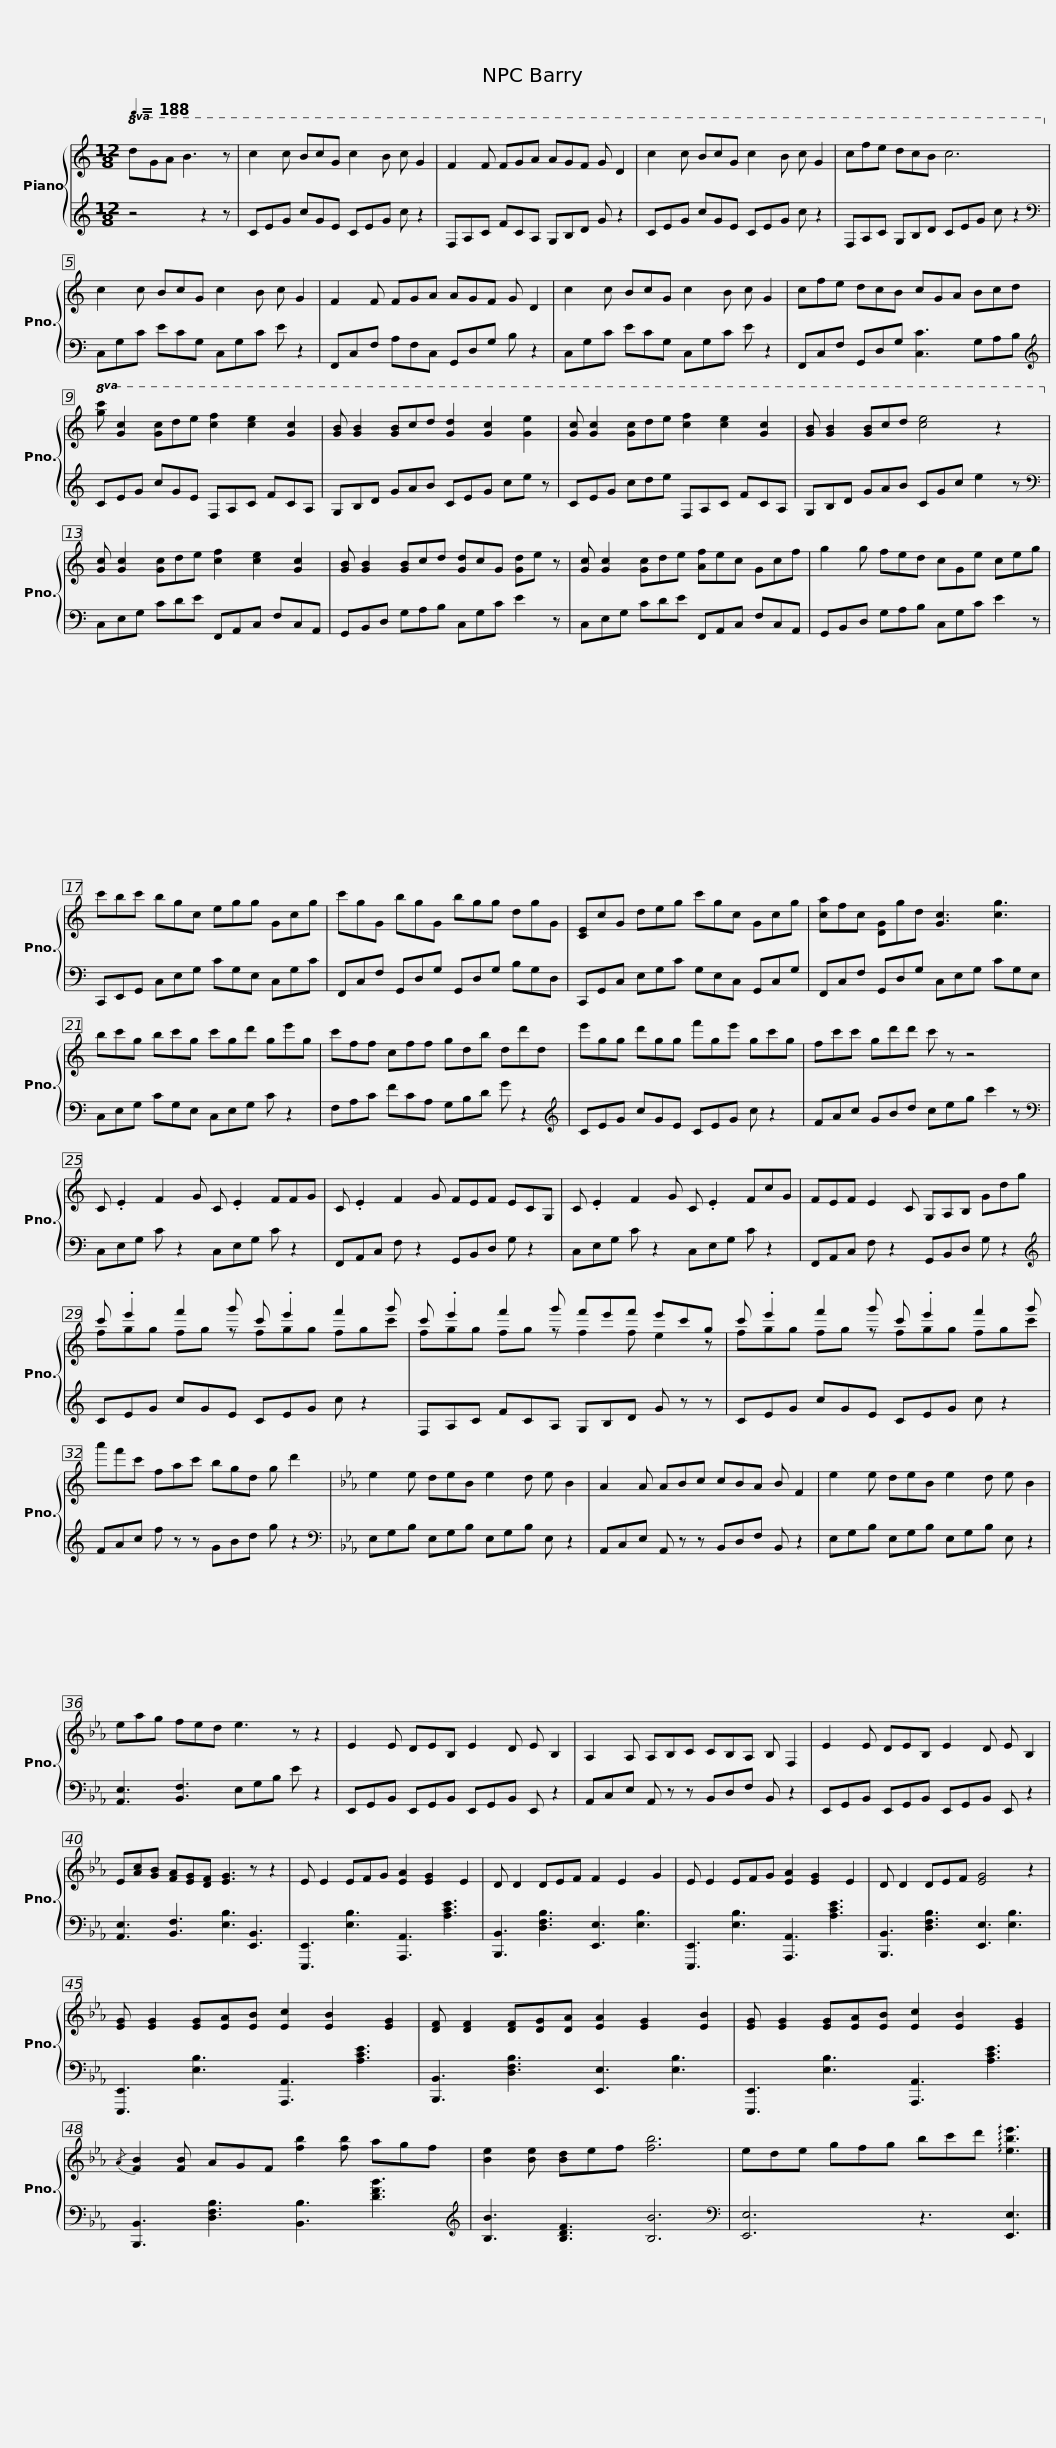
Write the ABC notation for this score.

X:1
%%score { ( 1 3 ) | 2 }
L:1/8
Q:1/4=188
M:12/8
I:linebreak $
K:C
V:1 treble
V:3 treble
V:2 treble
V:1
!8va(! dga b3 z | c'2 c' bc'g c'2 b c' g2 | f2 f fga agf g d2 | c'2 c' bc'g c'2 b c' g2 |$ c'f'e' d'c'b c'6!8va)! | %5
 c2 c BcG c2 B c G2 | F2 F FGA AGF G D2 |$ c2 c BcG c2 B c G2 | cfe dcB cGA Bcd |!8va(! [gc'] [gc']2 [gc']d'e' [c'f']2 [c'e']2 [gc']2 |$ %10
 [gb] [gb]2 [gb]c'd' [gd']2 [gc']2 [ge']2 | [gc'] [gc']2 [gc']d'e' [c'f']2 [c'e']2 [gc']2 | [gb] [gb]2 [gb]c'd' [c'e']4 z2!8va)! |$ [Gc] [Gc]2 [Gc]de [cf]2 [ce]2 [Gc]2 | [GB] [GB]2 [GB]cd [Gd]cG [Gd]e z | %15
 [Gc] [Gc]2 [Gc]de [Af]ec Gcf |$ g2 g fed cGe ceg | c'bc' bgc egg Gcg | c'gG bgG bgg dgG |$ [CE]cG deg c'gc Gcg | %20
 [ca]fc [DG]gd [Gc]3 [cg]3 | bc'g bc'g c'gd' ge'g |$ c'ff cff gdb dd'd | e'gg d'gg f'ge' gc'g | fc'c' gd'd' c' z z4 |$ %25
 C .E2 F2 G C .E2 FFG | C .E2 F2 G FEF ECG, | C .E2 F2 G C .E2 FcG |$ FEF E2 C G,A,B, Gdg | c' .e'2 f'2 g' c' .e'2 f'2 g' |$ %30
 c' .e'2 f'2 g' f'e'f' e'c'g | c' .e'2 f'2 g' c' .e'2 f'2 g' |$ a'f'c' fac' bgd g d'2 |[K:Eb] e2 e deB e2 d e B2 | A2 A ABc cBA B F2 |$ %35
 e2 e deB e2 d e B2 | eag fed e3 z z2 | E2 E DEB, E2 D E B,2 |$ A,2 A, A,B,C CB,A, B, F,2 | E2 E DEB, E2 D E B,2 | %40
 E[Ac][GB] [FA][EG][DF] [EG]3 z z2 |$ E E2 EFG [EA]2 [EG]2 E2 | D D2 DEF F2 E2 G2 | E E2 EFG [EA]2 [EG]2 E2 | D D2 DEF [EG]4 z2 |$ %45
 [EG] [EG]2 [EG][EA][EB] [Ec]2 [EB]2 [EG]2 | [DF] [DF]2 [DF][DG][DA] [EA]2 [EG]2 [EB]2 | [EG] [EG]2 [EG][EA][EB] [Ec]2 [EB]2 [EG]2 |{/A} [FB]2 [FB] AGF [fb]2 [fb] agf |$ [Be]2 [Be] [Bd]ef [fb]6 | %50
 ede gfg bc'd' !arpeggio![ebe']3 |] %51
V:2
 z4 z2 z | CEG cGE CEG c z2 | F,A,C FCA, G,B,D G z2 | CEG cGE CEG c z2 |$ F,A,C G,B,D CEG c z2 | %5
[K:bass] C,G,C ECG, C,G,C E z2 | F,,C,F, A,F,C, G,,D,G, B, z2 |$ C,G,C ECG, C,G,C E z2 | F,,C,F, G,,D,G, [C,C]3 G,A,B, |[K:treble] CEG cGE F,A,C FCA, |$ %10
 G,B,D GAB CEG ce z | CEG cde F,A,C FCA, | G,B,D GAB CGc e2 z |$[K:bass] C,E,G, CDE F,,A,,C, F,C,A,, | G,,B,,D, G,A,B, C,G,C E2 z | %15
 C,E,G, CDE F,,A,,C, F,C,A,, |$ G,,B,,D, G,A,B, C,G,C E2 z | C,,E,,G,, C,E,G, CG,E, C,G,C | F,,C,F, G,,D,G, G,,D,G, B,G,D, |$ C,,G,,C, E,G,C G,E,C, G,,C,G, | %20
 F,,C,F, G,,D,G, C,E,G, CG,E, | C,E,G, CG,E, C,E,G, C z2 |$ F,A,C FCA, G,B,D G z2 |[K:treble] CEG cGE CEG c z2 | FAc GBd ceg c'2 z |$ %25
[K:bass] C,E,G, C z2 C,E,G, C z2 | F,,A,,C, F, z2 G,,B,,D, G, z2 | C,E,G, C z2 C,E,G, C z2 |$ F,,A,,C, F, z2 G,,B,,D, G, z2 |[K:treble] CEG cGE CEG c z2 |$ %30
 F,A,C FCA, G,B,D G z z | CEG cGE CEG c z2 |$ FAc f z z GBd g z2 |[K:Eb][K:bass] E,G,B, E,G,B, E,G,B, E, z2 | A,,C,E, A,, z z B,,D,F, B,, z2 |$ %35
 E,G,B, E,G,B, E,G,B, E, z2 | [A,,E,]3 [B,,F,]3 E,G,B, E z2 | E,,G,,B,, E,,G,,B,, E,,G,,B,, E,, z2 |$ A,,C,E, A,, z z B,,D,F, B,, z2 | E,,G,,B,, E,,G,,B,, E,,G,,B,, E,, z2 | %40
 [A,,E,]3 [B,,F,]3 [E,B,]3 [E,,B,,]3 |$ [E,,,E,,]3 [E,B,]3 [A,,,A,,]3 [A,CE]3 | [B,,,B,,]3 [D,F,B,]3 [E,,E,]3 [E,B,]3 | [E,,,E,,]3 [E,B,]3 [A,,,A,,]3 [A,CE]3 | [B,,,B,,]3 [D,F,B,]3 [E,,E,]3 [E,B,]3 |$ %45
 [E,,,E,,]3 [E,B,]3 [A,,,A,,]3 [A,CE]3 | [B,,,B,,]3 [D,F,B,]3 [E,,E,]3 [E,B,]3 | [E,,,E,,]3 [E,B,]3 [A,,,A,,]3 [A,CE]3 | [B,,,B,,]3 [D,F,B,]3 [B,,B,]3 [DFB]3 |$[K:treble] [B,B]3 [B,DF]3 [B,B]6 | %50
[K:bass] [E,,E,]6 z3 [E,,E,]3 |] %51
V:3
!8va(! x7 | x12 | x12 | x12 |$ x12!8va)! | %5
 x12 | x12 |$ x12 | x12 |!8va(! x12 |$ %10
 x12 | x12 | x12!8va)! |$ x12 | x12 | %15
 x12 |$ x12 | x12 | x12 |$ x12 | %20
 x12 | x12 |$ x12 | x12 | x12 |$ %25
 x12 | x12 | x12 |$ x12 | fgg fg z fgg fgc' |$ %30
 fgg fg z f2 f e2 z | fgg fg z fgg fgc' |$ x12 |[K:Eb] x12 | x12 |$ %35
 x12 | x12 | x12 |$ x12 | x12 | %40
 x12 |$ x12 | x12 | x12 | x12 |$ %45
 x12 | x12 | x12 | x12 |$ x12 | %50
 x12 |] %51
